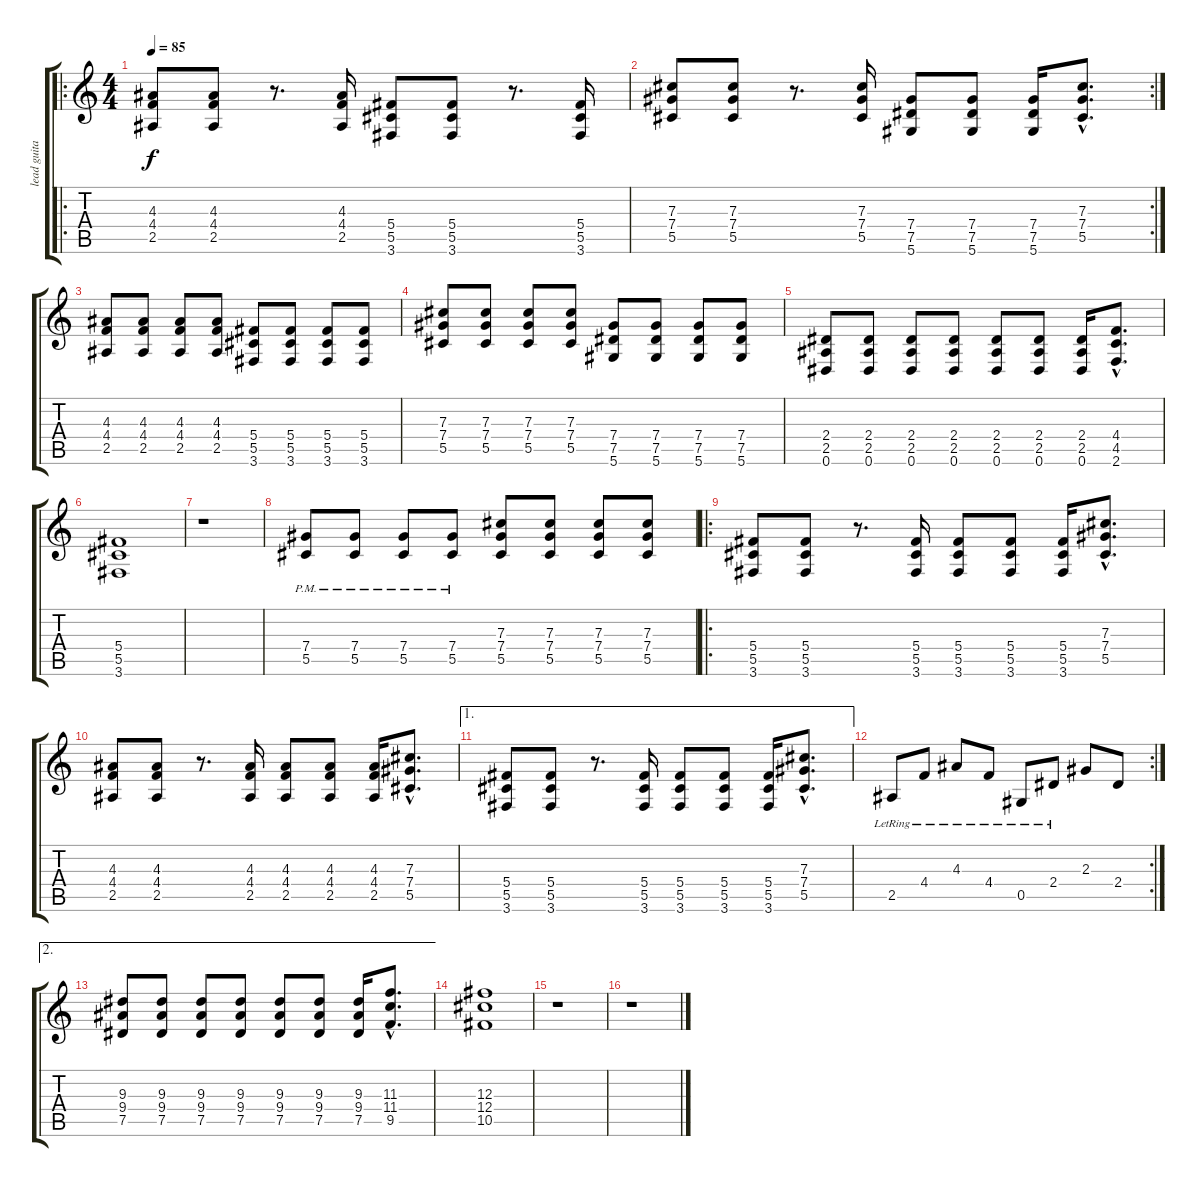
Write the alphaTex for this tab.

\track ("lead guitar" "lead guita") {instrument distortionguitar}
\staff {score tabs}
\tuning (Eb4 Bb3 Gb3 Db3 Ab2 Eb2) {hide}
\ro
\ts (4 4)
\tempo 85
\clef g2
\ks c
(4.3 4.4 2.5).8{dy f} (4.3 4.4 2.5).8 r.8{d} (4.3 4.4 2.5).16 (5.4 5.5 3.6).8 (5.4 5.5 3.6).8 r.8{d} (5.4 5.5 3.6).16 |
\rc 2
(7.3 7.4 5.5).8 (7.3 7.4 5.5).8 r.8{d} (7.3 7.4 5.5).16 (7.4 7.5 5.6).8 (7.4 7.5 5.6).8 (7.4 7.5 5.6).16 (7.3{hac} 7.4{hac} 5.5{hac}).8{d} |
(4.3 4.4 2.5).8 (4.3 4.4 2.5).8 (4.3 4.4 2.5).8 (4.3 4.4 2.5).8 (5.4 5.5 3.6).8 (5.4 5.5 3.6).8 (5.4 5.5 3.6).8 (5.4 5.5 3.6).8 |
(7.3 7.4 5.5).8 (7.3 7.4 5.5).8 (7.3 7.4 5.5).8 (7.3 7.4 5.5).8 (7.4 7.5 5.6).8 (7.4 7.5 5.6).8 (7.4 7.5 5.6).8 (7.4 7.5 5.6).8 |
(2.4 2.5 0.6).8 (2.4 2.5 0.6).8 (2.4 2.5 0.6).8 (2.4 2.5 0.6).8 (2.4 2.5 0.6).8 (2.4 2.5 0.6).8 (2.4 2.5 0.6).16 (4.4{hac} 4.5{hac} 2.6{hac}).8{d} |
(5.4 5.5 3.6).1 |
r.1 |
(7.4{pm} 5.5{pm}).8 (7.4{pm} 5.5{pm}).8 (7.4{pm} 5.5{pm}).8 (7.4{pm} 5.5{pm}).8 (7.3 7.4 5.5).8 (7.3 7.4 5.5).8 (7.3 7.4 5.5).8 (7.3 7.4 5.5).8 |
\ro
(5.4 5.5 3.6).8{instrument distortionguitar} (5.4 5.5 3.6).8 r.8{d} (5.4 5.5 3.6).16 (5.4 5.5 3.6).8 (5.4 5.5 3.6).8 (5.4 5.5 3.6).16 (7.3{hac} 7.4{hac} 5.5{hac}).8{d} |
(4.3 4.4 2.5).8 (4.3 4.4 2.5).8 r.8{d} (4.3 4.4 2.5).16 (4.3 4.4 2.5).8 (4.3 4.4 2.5).8 (4.3 4.4 2.5).16 (7.3{hac} 7.4{hac} 5.5{hac}).8{d} |
\ae 1
(5.4 5.5 3.6).8 (5.4 5.5 3.6).8 r.8{d} (5.4 5.5 3.6).16 (5.4 5.5 3.6).8 (5.4 5.5 3.6).8 (5.4 5.5 3.6).16 (7.3{hac} 7.4{hac} 5.5{hac}).8{d} |
\rc 2
2.5{lr}.8{instrument electricguitarclean} 4.4{lr}.8 4.3{lr}.8 4.4{lr}.8 0.5{lr}.8 2.4{lr}.8 2.3.8 2.4.8 |
\ae 2
(9.3 9.4 7.5).8{instrument distortionguitar} (9.3 9.4 7.5).8 (9.3 9.4 7.5).8 (9.3 9.4 7.5).8 (9.3 9.4 7.5).8 (9.3 9.4 7.5).8 (9.3 9.4 7.5).16 (11.3{hac} 11.4{hac} 9.5{hac}).8{d} |
(12.3 12.4 10.5).1 |
r.1 |
r.1
